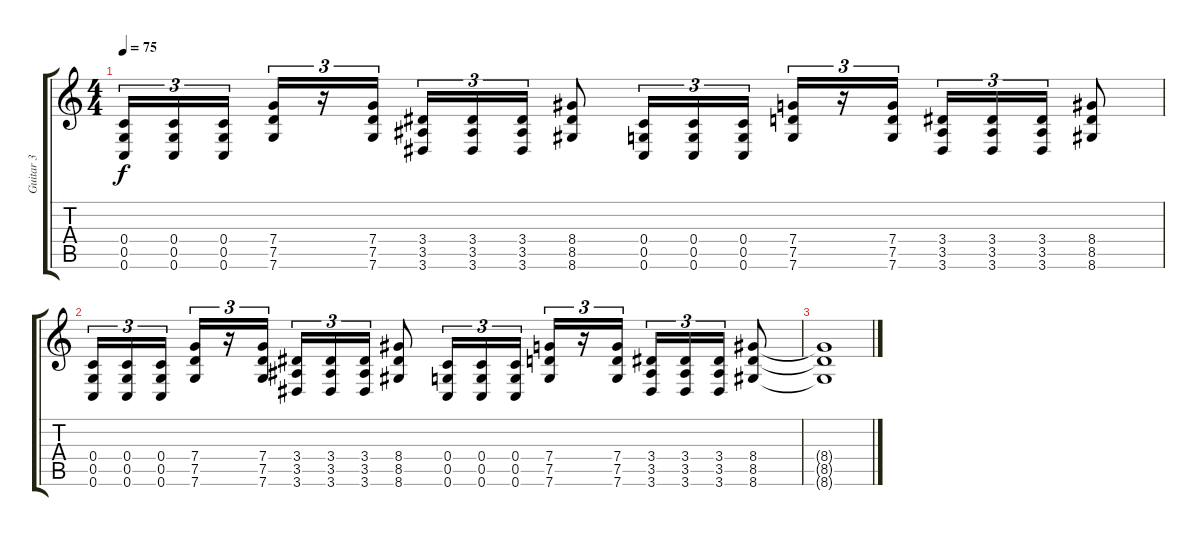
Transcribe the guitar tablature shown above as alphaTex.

\track ("Guitar 3" "Guitar 3") {instrument distortionguitar}
\staff {score tabs}
\tuning (D4 A3 F3 C3 G2 C2) {hide}
\ts (4 4)
\tempo 75
\clef g2
\ks c
(0.4 0.5 0.6).16{tu (3 2) dy f} (0.4 0.5 0.6).16{tu (3 2)} (0.4 0.5 0.6).16{tu (3 2) beam splitsecondary} (7.4 7.5 7.6).16{tu (3 2)} r.16{tu (3 2)} (7.4 7.5 7.6).16{tu (3 2)} (3.4 3.5 3.6).16{tu (3 2)} (3.4 3.5 3.6).16{tu (3 2)} (3.4 3.5 3.6).16{tu (3 2)} (8.4 8.5 8.6).8 (0.4 0.5 0.6).16{tu (3 2)} (0.4 0.5 0.6).16{tu (3 2)} (0.4 0.5 0.6).16{tu (3 2) beam splitsecondary} (7.4 7.5 7.6).16{tu (3 2)} r.16{tu (3 2)} (7.4 7.5 7.6).16{tu (3 2)} (3.4 3.5 3.6).16{tu (3 2)} (3.4 3.5 3.6).16{tu (3 2)} (3.4 3.5 3.6).16{tu (3 2)} (8.4 8.5 8.6).8 |
(0.4 0.5 0.6).16{tu (3 2)} (0.4 0.5 0.6).16{tu (3 2)} (0.4 0.5 0.6).16{tu (3 2) beam splitsecondary} (7.4 7.5 7.6).16{tu (3 2)} r.16{tu (3 2)} (7.4 7.5 7.6).16{tu (3 2)} (3.4 3.5 3.6).16{tu (3 2)} (3.4 3.5 3.6).16{tu (3 2)} (3.4 3.5 3.6).16{tu (3 2)} (8.4 8.5 8.6).8 (0.4 0.5 0.6).16{tu (3 2)} (0.4 0.5 0.6).16{tu (3 2)} (0.4 0.5 0.6).16{tu (3 2) beam splitsecondary} (7.4 7.5 7.6).16{tu (3 2)} r.16{tu (3 2)} (7.4 7.5 7.6).16{tu (3 2)} (3.4 3.5 3.6).16{tu (3 2)} (3.4 3.5 3.6).16{tu (3 2)} (3.4 3.5 3.6).16{tu (3 2)} (8.4 8.5 8.6).8 |
(8.4{t} 8.5{t} 8.6{t}).1
